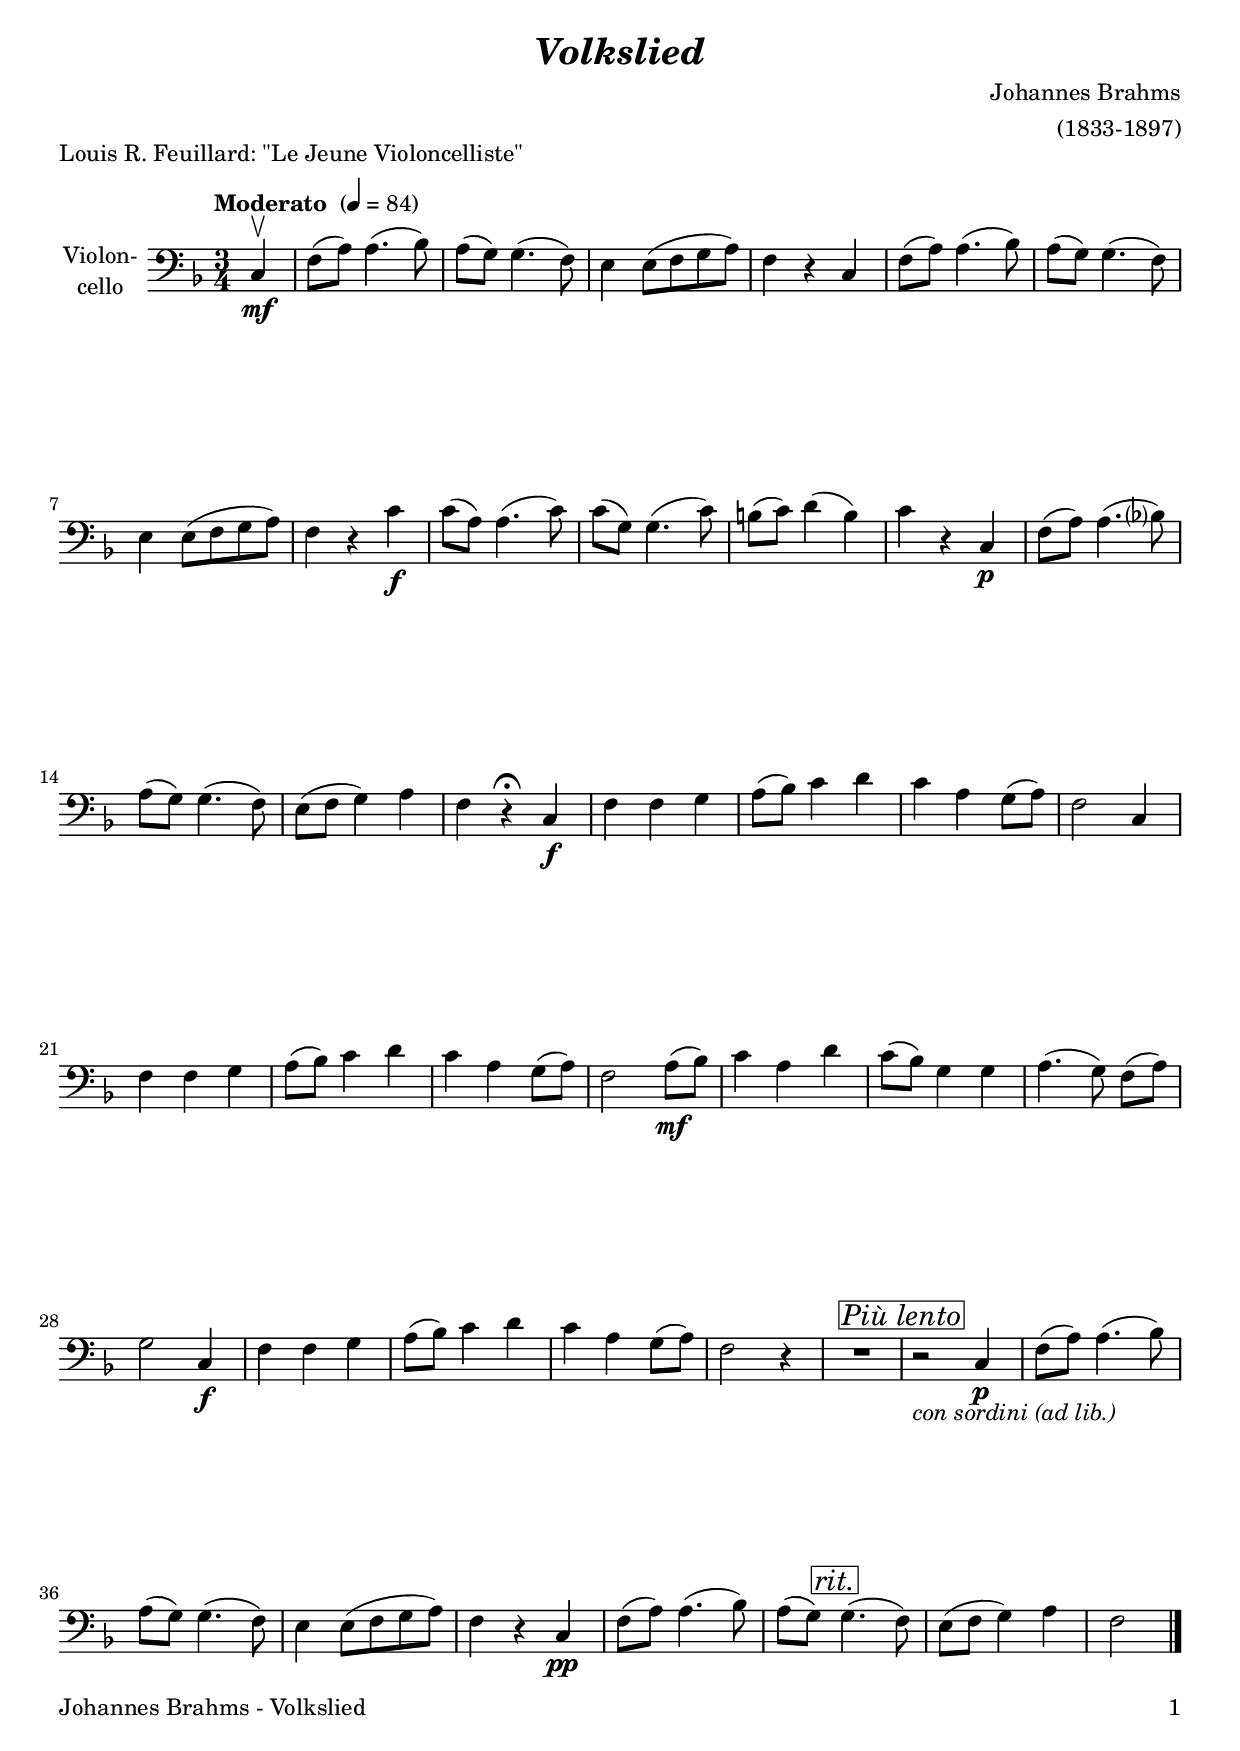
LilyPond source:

\version "2.24.3"
\include "deutsch.ly"

#(set-global-staff-size 20)

\header {
  title     = \markup \bold \italic "Volkslied"
  composer  = "Johannes Brahms"
  arranger  = "(1833-1897)"
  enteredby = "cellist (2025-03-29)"
  piece     = "Louis R. Feuillard: \"Le Jeune Violoncelliste\""
}

voiceconsts = {
  \key f \major
  \time 3/4
  \clef "bass"
%  \numericTimeSignature
  \compressEmptyMeasures
  % Set default beaming for all staves
%  \set Timing.beamExceptions = #'()
%  \set Timing.baseMoment     = #(ly:make-moment 1 4)
%  \set Timing.beatStructure  = #'(1 1 1)
  \tempo "Moderato " 4=84
}

mist = "string ensemble 1"
mivl = "violin"
mivc = "cello"
mipz = "pizzicato strings"

csal = \markup \italic "con sordini (ad lib.)"
piul = \mark \markup \box \italic "Più lento"
rit  = \mark \markup \box \italic "rit."

va = \relative c {
  \voiceconsts

  \partial 4 c4\upbow\mf
  f8( a) a4.( b8)
  a( g) g4.( f8)
  e4 e8( f g a)

  f4 r c
  f8( a) a4.( b8)
  a( g) g4.( f8)
  e4 e8( f g a)

  f4 r c'\f
  c8( a) a4.( c8)
  c( g) g4.( c8)
  h( c) d4( h)

  c r c,\p
  f8( a) a4.( b?8)
  a( g) g4.( f8)
  e( f g4) a

  f r\fermata c\f
  f f g
  a8( b) c4 d
  c a g8( a)

  f2 c4
  f f g
  a8( b) c4 d
  c a g8( a)

  f2 a8(\mf b)
  c4 a d
  c8( b) g4 g
  a4.( g8) f[( a)]

  g2 c,4\f
  f f g
  a8( b) c4 d
  c a g8( a)
  f2 r4

  R2. \piul
  r2_\csal c4\p
  f8( a) a4.( b8)
  a( g) g4.( f8)
  e4 e8( f g a)

  f4 r c\pp
  f8( a) a4.( b8)
  a( g) \rit g4.( f8)
  e( f g4) a
  \partial 2 f2 \bar "|."
}


music = \new StaffGroup <<
      \new Staff {
	\set Staff.midiInstrument = \mivc
	\set Staff.instrumentName = \markup \center-column { "Violon-" "cello" }
	\transpose g g { \va }
      }
>>

\book {
   \paper {
    print-page-number = ##t
    print-first-page-number = ##t
    ragged-last-bottom = ##f
    oddHeaderMarkup = \markup \null
    evenHeaderMarkup = \markup \null
    oddFooterMarkup = \markup {
      \fill-line {
        \if \should-print-page-number
        "Johannes Brahms - Volkslied" \fromproperty #'page:page-number-string
      }
    }
    evenFooterMarkup = \oddFooterMarkup
  } \score {
    \music
    \layout {}
  }

  \score {
    \unfoldRepeats \music

    \midi {
      \context {
        \Score
      }
    }
  }
}
